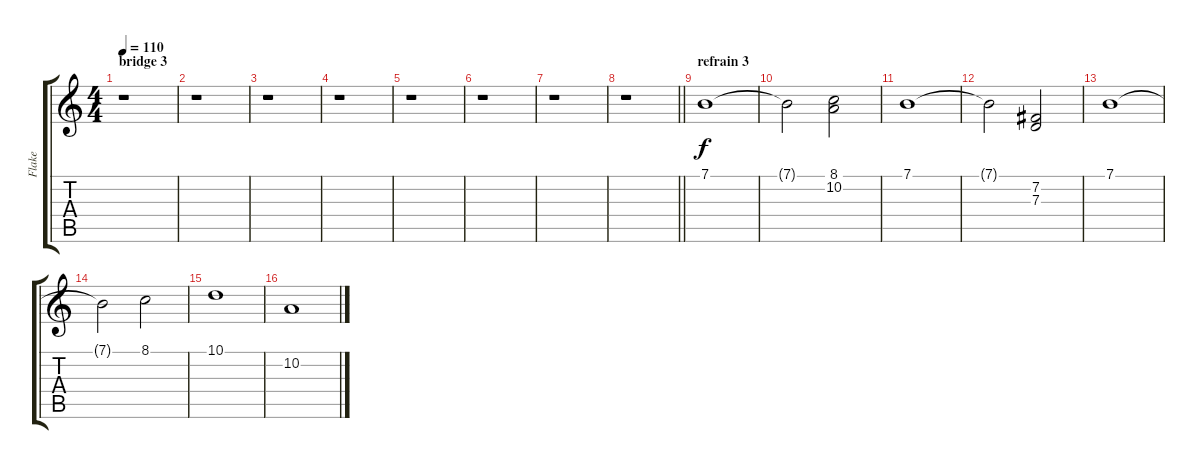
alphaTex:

\track ("Flake" "Flake") {instrument brasssection}
\staff {score tabs}
\tuning (E4 B3 G3 D3 A2 E2) {hide}
\ts (4 4)
\section ("" "bridge 3")
\tempo 110
\clef g2
\ks c
r.1{dy f} |
r.1 |
r.1 |
r.1 |
r.1 |
r.1 |
r.1 |
\barLineRight lightlight
r.1 |
\section ("" "refrain 3")
7.1.1 |
7.1{t}.2 (8.1 10.2).2 |
7.1.1 |
7.1{t}.2 (7.2 7.3).2 |
7.1.1 |
7.1{t}.2 8.1.2 |
10.1.1 |
10.2.1
